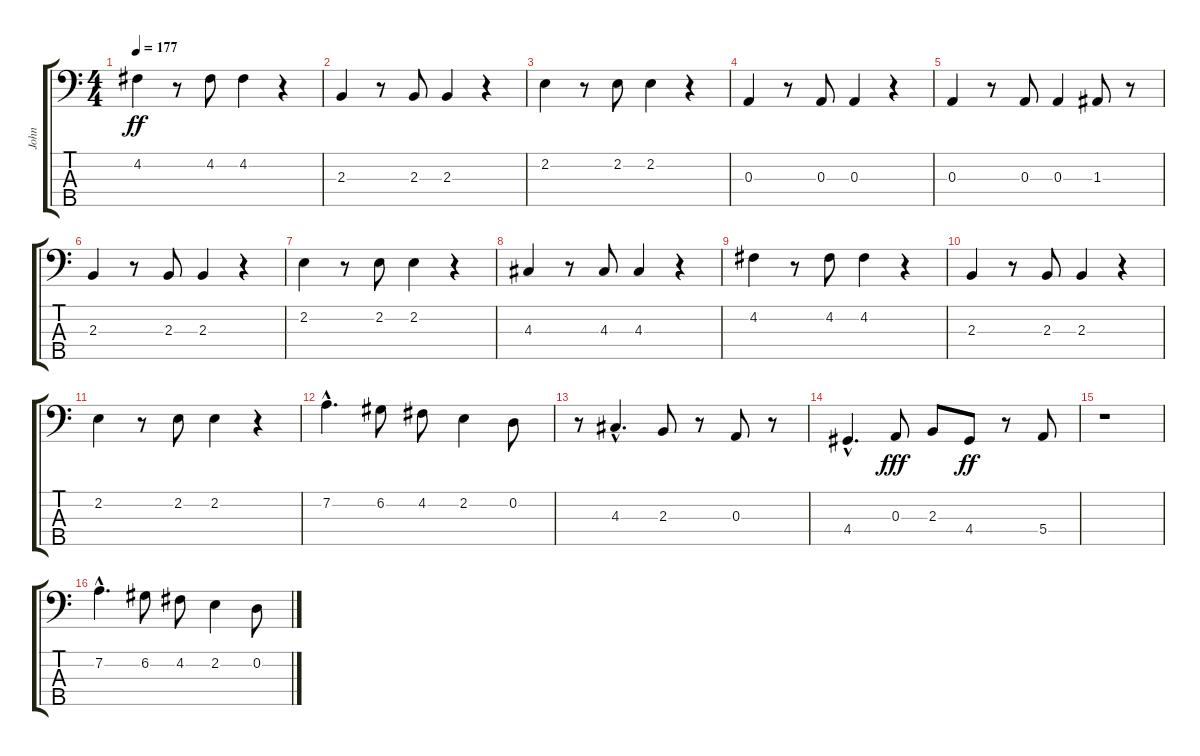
\track ("John" "John") {instrument electricbassfinger}
\staff {score tabs}
\tuning (G2 D2 A1 E1 B0) {hide}
\ts (4 4)
\tempo 177
\clef f4
\ks c
4.2.4{dy ff} r.8 4.2.8 4.2.4 r.4 |
2.3.4 r.8 2.3.8 2.3.4 r.4 |
2.2.4 r.8 2.2.8 2.2.4 r.4 |
0.3.4 r.8 0.3.8 0.3.4 r.4 |
0.3.4 r.8 0.3.8 0.3.4 1.3.8 r.8 |
2.3.4 r.8 2.3.8 2.3.4 r.4 |
2.2.4 r.8 2.2.8 2.2.4 r.4 |
4.3.4 r.8 4.3.8 4.3.4 r.4 |
4.2.4 r.8 4.2.8 4.2.4 r.4 |
2.3.4 r.8 2.3.8 2.3.4 r.4 |
2.2.4 r.8 2.2.8 2.2.4 r.4 |
7.2{hac}.4{d} 6.2.8 4.2.8 2.2.4 0.2.8 |
r.8 4.3{hac}.4{d} 2.3.8 r.8 0.3.8 r.8 |
4.4{hac}.4{d} 0.3.8{dy fff} 2.3.8 4.4.8{dy ff} r.8 5.4.8 |
r.1 |
7.2{hac}.4{d} 6.2.8 4.2.8 2.2.4 0.2.8
